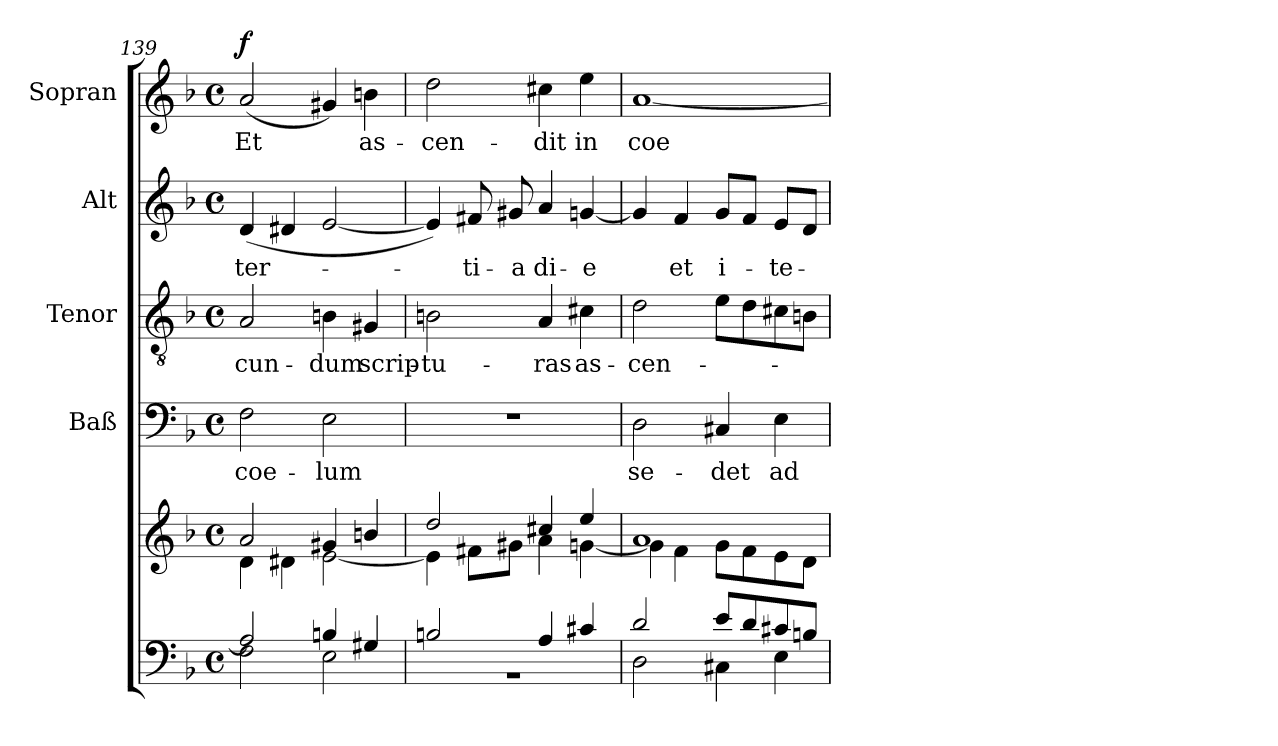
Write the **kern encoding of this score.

**kern	**kern	**kern	**text	**kern	**text	**kern	**text	**kern	**text	**dynam
*part5	*part5	*part4	*part4	*part3	*part3	*part2	*part2	*part1	*part1	*part1
*staff6	*staff5	*staff4	*staff4	*staff3	*staff3	*staff2	*staff2	*staff1	*staff1	*staff1
*	*	*I"Baß	*	*I"Tenor	*	*I"Alt	*	*I"Sopran	*	*
*	*	*I'Baß	*	*I'Ten	*	*I'Alt	*	*I'Sop	*	*
*clefF4	*clefG2	*clefF4	*	*clefGv2	*	*clefG2	*	*clefG2	*	*
*k[b-]	*k[b-]	*k[b-]	*	*k[b-]	*	*k[b-]	*	*k[b-]	*	*
*F:	*F:	*F:	*	*F:	*	*F:	*	*F:	*	*
*M4/4	*M4/4	*M4/4	*	*M4/4	*	*M4/4	*	*M4/4	*	*
*met(c)	*met(c)	*met(c)	*	*met(c)	*	*met(c)	*	*met(c)	*	*
=139	=139	=139	=139	=139	=139	=139	=139	=139	=139	=139
*^	*^	*	*	*	*	*	*	*	*	*
!	!	!	!	!	!LO:LY:b	!	!LO:LY:b	!	!LO:LY:b	!	!LO:LY:b	!LO:DY:a
2A/]	2F\	2a/	4d\	2F\	coe-	2A/	-cun-	(<4d/	ter-	(<2a/	Et	f
.	.	.	4d#X\	.	.	.	.	4d#X/	.	.	.	.
!	!	!	!	!	!LO:LY:b	!	!LO:LY:b	!	!	!	!	!
4Bn/	2E\	4g#X/	[<2e\	2E\	-lum	4Bn\	-dum	[2e/	.	4g#X/)	.	.
!	!	!	!	!	!	!	!LO:LY:b	!	!	!	!LO:LY:b	!
4G#X/	.	4bn/	.	.	.	4G#X/	scrip-	.	.	4bn\	as-	.
=140	=140	=140	=140	=140	=140	=140	=140	=140	=140	=140	=140	=140
!	!	!	!	!	!	!	!LO:LY:b	!	!	!	!LO:LY:b	!
2Bn/	1rBB	2dd/	4e\]	1r	.	2Bn\	-tu-	4e/])	.	2dd\	-cen-	.
!	!	!	!	!	!	!	!	!	!LO:LY:b	!	!	!
.	.	.	8f#X\L	.	.	.	.	8f#X/	-ti-	.	.	.
!	!	!	!	!	!	!	!	!	!LO:LY:b	!	!	!
.	.	.	8g#X\J	.	.	.	.	8g#X/	-a	.	.	.
!	!	!	!	!	!	!	!LO:LY:b	!	!LO:LY:b	!	!LO:LY:b	!
4A/	.	4cc#X/	4a\	.	.	4A/	-ras	4a/	di-	4cc#X\	-dit	.
!	!	!	!	!	!	!	!LO:LY:b	!	!LO:LY:b	!	!LO:LY:b	!
4c#X/	.	4ee/	[<4gn\	.	.	4c#X\	as-	[4gn/	-e	4ee\	in	.
!!LO:PB:g=z
=141	=141	=141	=141	=141	=141	=141	=141	=141	=141	=141	=141	=141
!	!	!	!	!	!LO:LY:b	!	!LO:LY:b	!	!	!	!LO:LY:b	!
2d/	2D\	1a	4g\]	2D\	se-	2d\	-cen-	4g/]	.	[1a	coe-	.
!	!	!	!	!	!	!	!	!	!LO:LY:b	!	!	!
.	.	.	4f\	.	.	.	.	4f/	et	.	.	.
!	!	!	!	!	!LO:LY:b	!	!	!	!LO:LY:b	!	!	!
8e/L	4C#X\	.	8g\L	4C#X/	-det	8e\L	.	8g/L	i-	.	.	.
8d/	.	.	8f\	.	.	8d\	.	8f/J	.	.	.	.
!	!	!	!	!	!LO:LY:b	!	!	!	!LO:LY:b	!	!	!
8c#X/	4E\	.	8e\	4E\	ad	8c#X\	.	8e/L	-te-	.	.	.
8Bn/J	.	.	8d\J	.	.	8Bn\J	.	8d/J	.	.	.	.
*v	*v	*	*	*	*	*	*	*	*	*	*	*
*	*v	*v	*	*	*	*	*	*	*	*	*
=	=	=	=	=	=	=	=	=	=	=
*-	*-	*-	*-	*-	*-	*-	*-	*-	*-	*-
